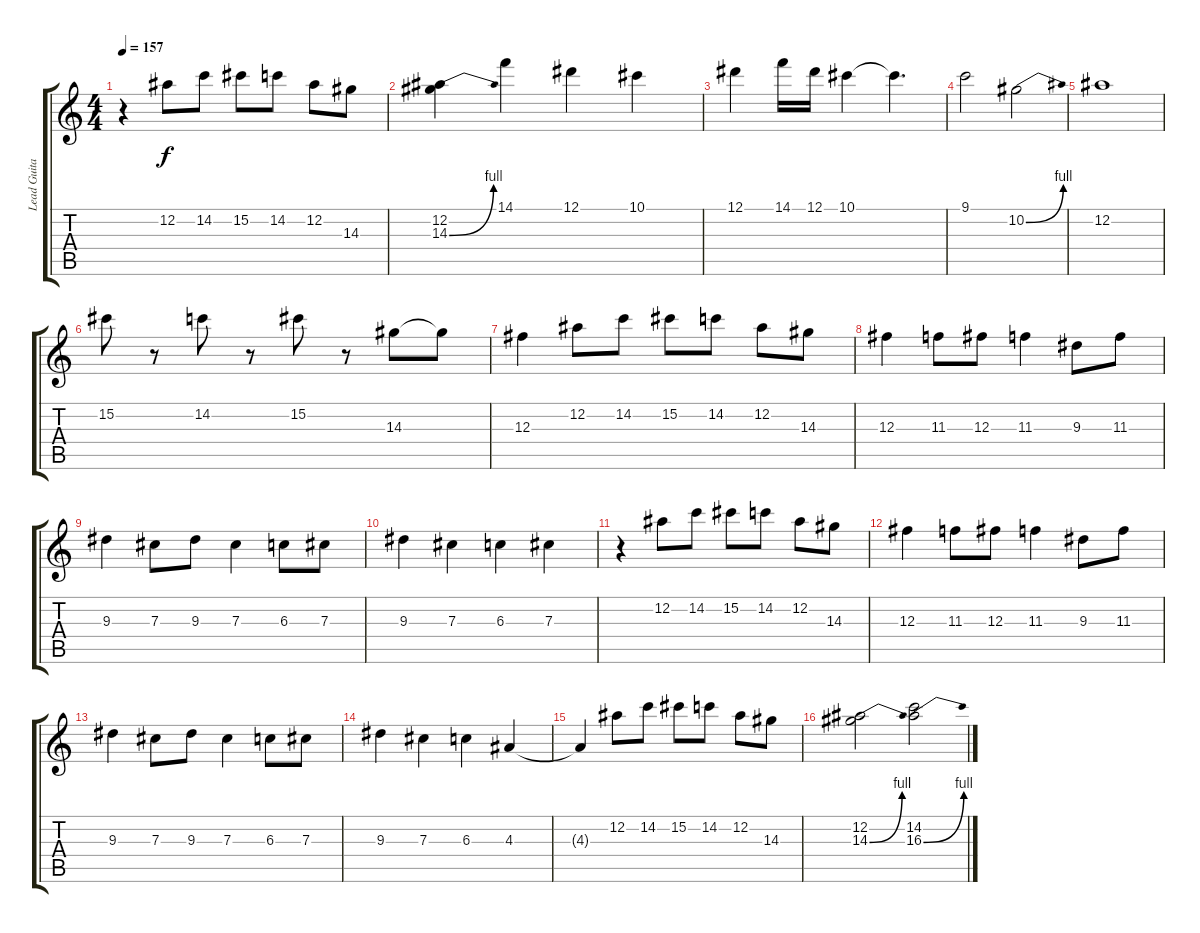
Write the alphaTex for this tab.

\track ("Lead Guitar" "Lead Guita") {instrument distortionguitar}
\staff {score tabs}
\tuning (Eb4 Bb3 Gb3 Db3 Ab2 Eb2) {hide}
\ts (4 4)
\tempo 157
\clef g2
\ks c
r.4{dy f} 12.2.8 14.2.8 15.2.8 14.2.8 12.2.8 14.3.8 |
(12.2 14.3{be (bend 0 0 60 4)}).4 14.1.4 12.1.4 10.1.4 |
12.1.4 14.1.16 12.1.16 10.1.4 10.1{t}.4{d} |
9.1.2 10.2{be (bend 0 0 60 4)}.2 |
12.2.1 |
15.2.8 r.8 14.2.8 r.8 15.2.8 r.8 14.3.8 14.3{t}.8 |
12.3.4 12.2.8 14.2.8 15.2.8 14.2.8 12.2.8 14.3.8 |
12.3.4 11.3.8 12.3.8 11.3.4 9.3.8 11.3.8 |
9.3.4 7.3.8 9.3.8 7.3.4 6.3.8 7.3.8 |
9.3.4 7.3.4 6.3.4 7.3.4 |
r.4 12.2.8 14.2.8 15.2.8 14.2.8 12.2.8 14.3.8 |
12.3.4 11.3.8 12.3.8 11.3.4 9.3.8 11.3.8 |
9.3.4 7.3.8 9.3.8 7.3.4 6.3.8 7.3.8 |
9.3.4 7.3.4 6.3.4 4.3.4 |
4.3{t}.4 12.2.8 14.2.8 15.2.8 14.2.8 12.2.8 14.3.8 |
(12.2 14.3{be (bend 0 0 60 4)}).2 (14.2 16.3{be (bend 0 0 60 4)}).2
